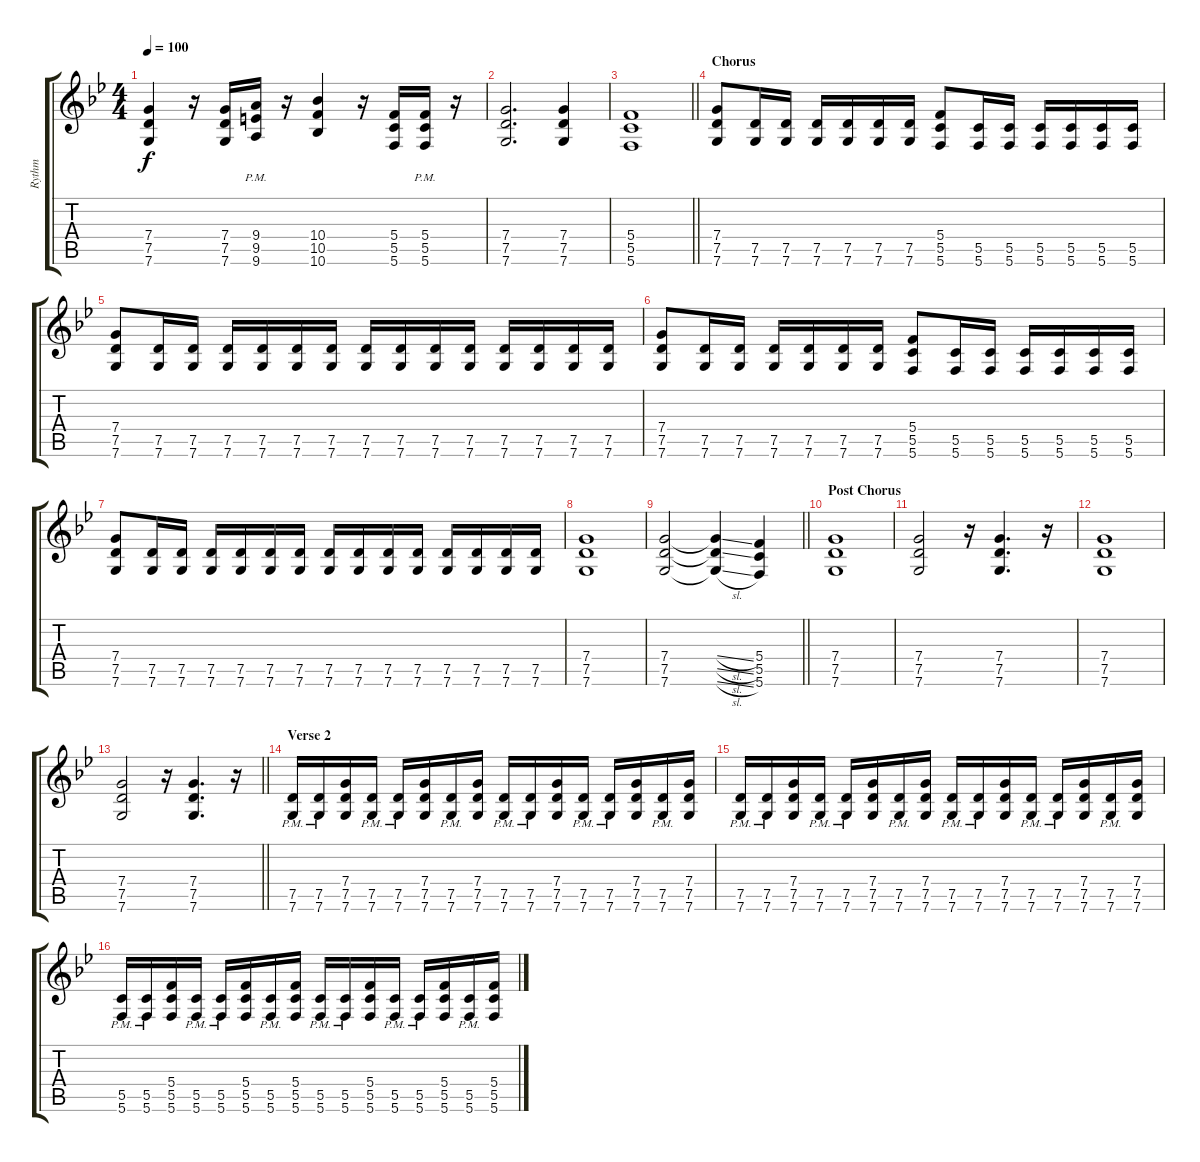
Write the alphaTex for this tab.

\track ("Rythm" "Rythm") {instrument overdrivenguitar}
\staff {score tabs}
\tuning (D4 A3 F3 C3 G2 C2) {hide}
\ts (4 4)
\tempo 100
\clef g2
\ks bb
(7.4 7.5 7.6).4{dy f} r.16 (7.4 7.5 7.6).16 (9.4{pm} 9.5{pm} 9.6{pm}).16 r.16 (10.4 10.5 10.6).4 r.16 (5.4 5.5 5.6).16 (5.4{pm} 5.5{pm} 5.6{pm}).16 r.16 |
(7.4 7.5 7.6).2{d} (7.4 7.5 7.6).4 |
\barLineRight lightlight
(5.4 5.5 5.6).1 |
\section ("" "Chorus")
(7.4 7.5 7.6).8 (7.5 7.6).16 (7.5 7.6).16 (7.5 7.6).16 (7.5 7.6).16 (7.5 7.6).16 (7.5 7.6).16 (5.4 5.5 5.6).8 (5.5 5.6).16 (5.5 5.6).16 (5.5 5.6).16 (5.5 5.6).16 (5.5 5.6).16 (5.5 5.6).16 |
(7.4 7.5 7.6).8 (7.5 7.6).16 (7.5 7.6).16 (7.5 7.6).16 (7.5 7.6).16 (7.5 7.6).16 (7.5 7.6).16 (7.5 7.6).16 (7.5 7.6).16 (7.5 7.6).16 (7.5 7.6).16 (7.5 7.6).16 (7.5 7.6).16 (7.5 7.6).16 (7.5 7.6).16 |
(7.4 7.5 7.6).8 (7.5 7.6).16 (7.5 7.6).16 (7.5 7.6).16 (7.5 7.6).16 (7.5 7.6).16 (7.5 7.6).16 (5.4 5.5 5.6).8 (5.5 5.6).16 (5.5 5.6).16 (5.5 5.6).16 (5.5 5.6).16 (5.5 5.6).16 (5.5 5.6).16 |
(7.4 7.5 7.6).8 (7.5 7.6).16 (7.5 7.6).16 (7.5 7.6).16 (7.5 7.6).16 (7.5 7.6).16 (7.5 7.6).16 (7.5 7.6).16 (7.5 7.6).16 (7.5 7.6).16 (7.5 7.6).16 (7.5 7.6).16 (7.5 7.6).16 (7.5 7.6).16 (7.5 7.6).16 |
(7.4 7.5 7.6).1 |
\barLineRight lightlight
(7.4 7.5 7.6).2 (7.4{sl t} 7.5{sl t} 7.6{sl t}).4 (5.4 5.5 5.6).4 |
\section ("" "Post Chorus")
(7.4 7.5 7.6).1 |
(7.4 7.5 7.6).2 r.16 (7.4 7.5 7.6).4{d} r.16 |
(7.4 7.5 7.6).1 |
\barLineRight lightlight
(7.4 7.5 7.6).2 r.16 (7.4 7.5 7.6).4{d} r.16 |
\section ("" "Verse 2")
(7.5{pm} 7.6{pm}).16 (7.5{pm} 7.6{pm}).16 (7.4 7.5 7.6).16 (7.5{pm} 7.6{pm}).16 (7.5{pm} 7.6{pm}).16 (7.4 7.5 7.6).16 (7.5{pm} 7.6{pm}).16 (7.4 7.5 7.6).16 (7.5{pm} 7.6{pm}).16 (7.5{pm} 7.6{pm}).16 (7.4 7.5 7.6).16 (7.5{pm} 7.6{pm}).16 (7.5{pm} 7.6{pm}).16 (7.4 7.5 7.6).16 (7.5{pm} 7.6{pm}).16 (7.4 7.5 7.6).16 |
(7.5{pm} 7.6{pm}).16 (7.5{pm} 7.6{pm}).16 (7.4 7.5 7.6).16 (7.5{pm} 7.6{pm}).16 (7.5{pm} 7.6{pm}).16 (7.4 7.5 7.6).16 (7.5{pm} 7.6{pm}).16 (7.4 7.5 7.6).16 (7.5{pm} 7.6{pm}).16 (7.5{pm} 7.6{pm}).16 (7.4 7.5 7.6).16 (7.5{pm} 7.6{pm}).16 (7.5{pm} 7.6{pm}).16 (7.4 7.5 7.6).16 (7.5{pm} 7.6{pm}).16 (7.4 7.5 7.6).16 |
(5.5{pm} 5.6{pm}).16 (5.5{pm} 5.6{pm}).16 (5.4 5.5 5.6).16 (5.5{pm} 5.6{pm}).16 (5.5{pm} 5.6{pm}).16 (5.4 5.5 5.6).16 (5.5{pm} 5.6{pm}).16 (5.4 5.5 5.6).16 (5.5{pm} 5.6{pm}).16 (5.5{pm} 5.6{pm}).16 (5.4 5.5 5.6).16 (5.5{pm} 5.6{pm}).16 (5.5{pm} 5.6{pm}).16 (5.4 5.5 5.6).16 (5.5{pm} 5.6{pm}).16 (5.4 5.5 5.6).16
